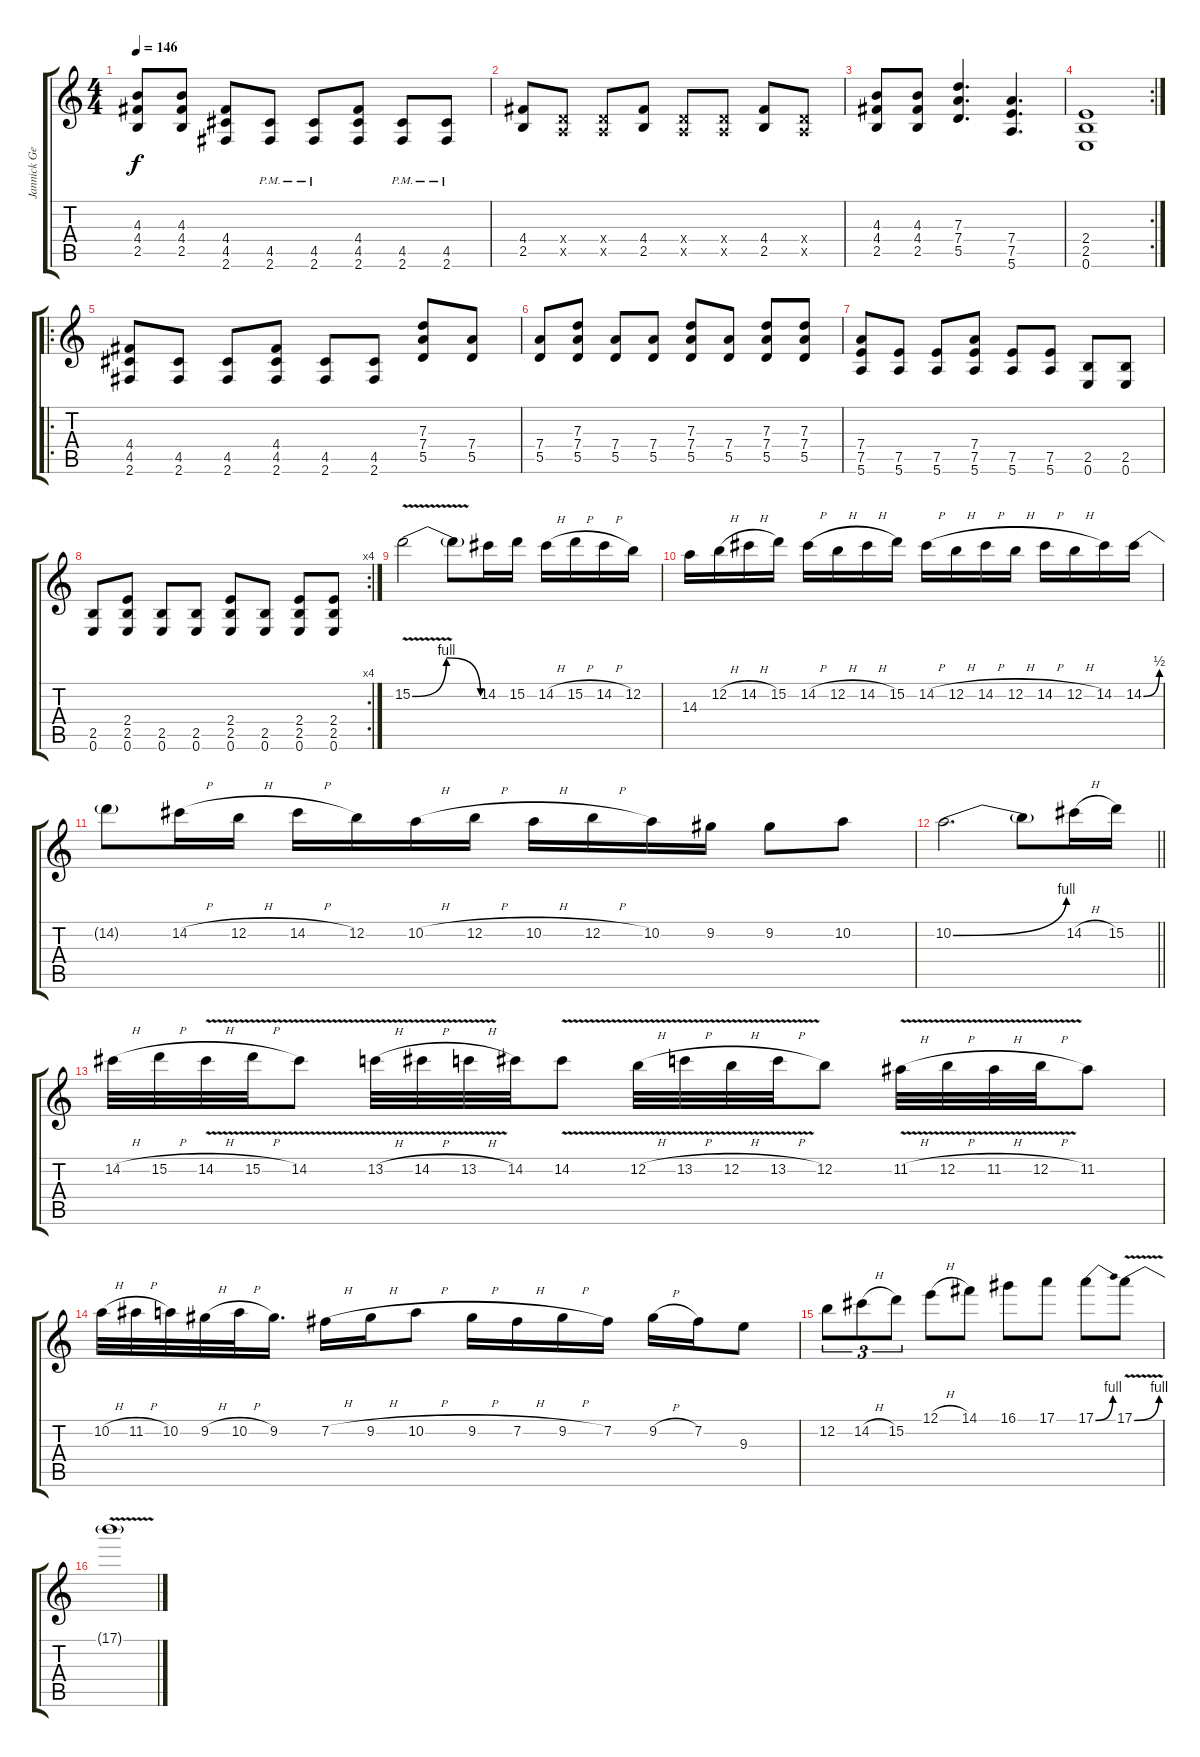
\track ("Jannick Gers" "Jannick Ge") {instrument distortionguitar}
\staff {score tabs}
\tuning (E4 B3 G3 D3 A2 E2) {hide}
\ts (4 4)
\tempo 146
\clef g2
\ks c
(4.3 4.4 2.5).8{dy f} (4.3 4.4 2.5).8 (4.4 4.5 2.6).8 (4.5{pm} 2.6{pm}).8 (4.5{pm} 2.6{pm}).8 (4.4 4.5 2.6).8 (4.5{pm} 2.6{pm}).8 (4.5{pm} 2.6{pm}).8 |
(4.4 2.5).8 (0.4{x} 0.5{x}).8 (0.4{x} 0.5{x}).8 (4.4 2.5).8 (0.4{x} 0.5{x}).8 (0.4{x} 0.5{x}).8 (4.4 2.5).8 (0.4{x} 0.5{x}).8 |
(4.3 4.4 2.5).8 (4.3 4.4 2.5).8 (7.3 7.4 5.5).4{d} (7.4 7.5 5.6).4{d} |
\rc 2
(2.4 2.5 0.6).1 |
\ro
(4.4 4.5 2.6).8 (4.5 2.6).8 (4.5 2.6).8 (4.4 4.5 2.6).8 (4.5 2.6).8 (4.5 2.6).8 (7.3 7.4 5.5).8 (7.4 5.5).8 |
(7.4 5.5).8 (7.3 7.4 5.5).8 (7.4 5.5).8 (7.4 5.5).8 (7.3 7.4 5.5).8 (7.4 5.5).8 (7.3 7.4 5.5).8 (7.3 7.4 5.5).8 |
(7.4 7.5 5.6).8 (7.5 5.6).8 (7.5 5.6).8 (7.4 7.5 5.6).8 (7.5 5.6).8 (7.5 5.6).8 (2.5 0.6).8 (2.5 0.6).8 |
\rc 4
(2.5 0.6).8 (2.4 2.5 0.6).8 (2.5 0.6).8 (2.5 0.6).8 (2.4 2.5 0.6).8 (2.5 0.6).8 (2.4 2.5 0.6).8 (2.4 2.5 0.6).8 |
15.2{be (bendrelease 0 0 5 4 55 4 60 0) v}.2{volume 16} 15.2{t}.8 14.2.16 15.2.16 14.2{h}.16 15.2{h}.16 14.2{h}.16 12.2.16 |
14.3.16 12.2{h}.16 14.2{h}.16 15.2.16 14.2{h}.16 12.2{h}.16 14.2{h}.16 15.2.16 14.2{h}.16 12.2{h}.16 14.2{h}.16 12.2{h}.16 14.2{h}.16 12.2{h}.16 14.2.16 14.2{be (bend 0 0 60 2)}.16 |
14.2{t}.8 14.2{h}.16 12.2{h}.16 14.2{h}.16 12.2.16 10.2{h}.16 12.2{h}.16 10.2{h}.16 12.2{h}.16 10.2.16 9.2.16 9.2.8 10.2.8 |
\barLineRight lightlight
10.2{be (bend 0 0 60 4)}.2{d} 10.2{t}.8 14.2{h}.16 15.2.16 |
14.2{h}.32 15.2{h}.32 14.2{v h}.32 15.2{v h}.32 14.2{v}.8 13.2{v h}.32 14.2{v h}.32 13.2{v h}.32 14.2.32 14.2{v}.8 12.2{v h}.32 13.2{v h}.32 12.2{v h}.32 13.2{v h}.32 12.2.8 11.2{v h}.32 12.2{v h}.32 11.2{v h}.32 12.2{v h}.32 11.2.8 |
10.2{h}.32 11.2{h}.32 10.2.32 9.2{h}.32 10.2{h}.32 9.2.16{d} 7.2{h}.16 9.2{h}.16 10.2{h}.8 9.2{h}.16 7.2{h}.16 9.2{h}.16 7.2.16 9.2{h}.16 7.2.16 9.3.8 |
12.2.8{tu (3 2)} 14.2{h}.8{tu (3 2)} 15.2.8{tu (3 2)} 12.1{h}.8 14.1.8 16.1.8 17.1.8 17.1{be (bend 0 0 60 4)}.8 17.1{be (bend 0 0 60 4) v}.8 |
17.1{t}.1
